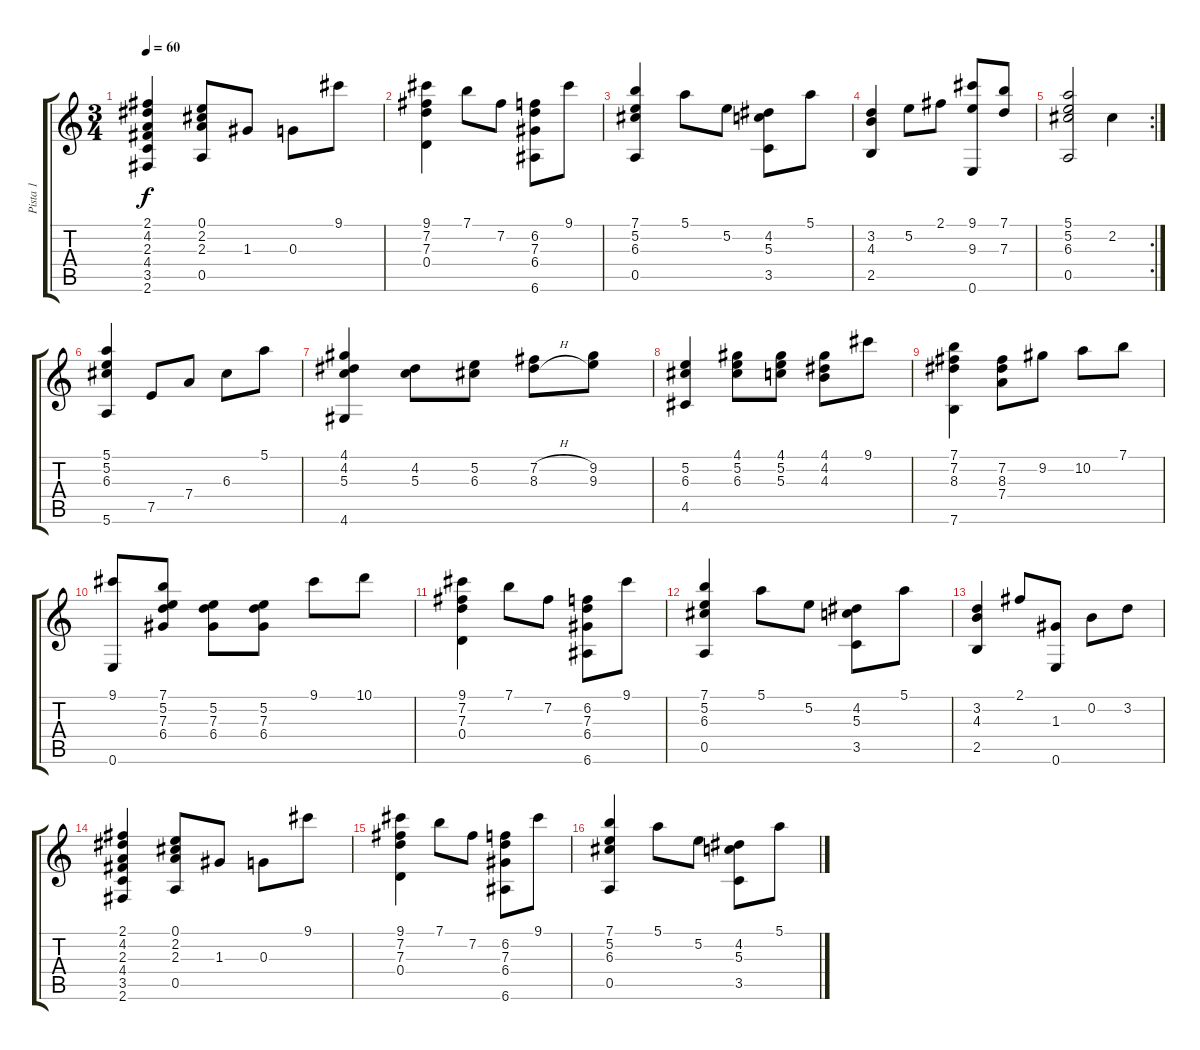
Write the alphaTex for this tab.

\track ("Pista 1" "Pista 1") {instrument acousticguitarnylon}
\staff {score tabs}
\tuning (E4 B3 G3 D3 A2 E2) {hide}
\ts (3 4)
\tempo 60
\clef g2
\ks c
(2.1 4.2 2.3 4.4 3.5 2.6).4{dy f} (0.1 2.2 2.3 0.5).8 1.3.8 0.3.8 9.1.8 |
(9.1 7.2 7.3 0.4).4 7.1.8 7.2.8 (6.2 7.3 6.4 6.6).8 9.1.8 |
(7.1 5.2 6.3 0.5).4 5.1.8 5.2.8 (4.2 5.3 3.5).8 5.1.8 |
(3.2 4.3 2.5).4 5.2.8 2.1.8 (9.1 9.3 0.6).8 (7.1 7.3).8 |
\rc 2
(5.1 5.2 6.3 0.5).2 2.2.4 |
(5.1 5.2 6.3 5.6).4 7.5.8 7.4.8 6.3.8 5.1.8 |
(4.1 4.2 5.3 4.6).4 (4.2 5.3).8 (5.2 6.3).8 (7.2{h} 8.3{h}).8 (9.2 9.3).8 |
(5.2 6.3 4.5).4 (4.1 5.2 6.3).8 (4.1 5.2 5.3).8 (4.1 4.2 4.3).8 9.1.8 |
(7.1 7.2 8.3 7.6).4 (7.2 8.3 7.4).8 9.2.8 10.2.8 7.1.8 |
(9.1 0.6).8 (7.1 5.2 7.3 6.4).8 (5.2 7.3 6.4).8 (5.2 7.3 6.4).8 9.1.8 10.1.8 |
(9.1 7.2 7.3 0.4).4 7.1.8 7.2.8 (6.2 7.3 6.4 6.6).8 9.1.8 |
(7.1 5.2 6.3 0.5).4 5.1.8 5.2.8 (4.2 5.3 3.5).8 5.1.8 |
(3.2 4.3 2.5).4 2.1.8 (1.3 0.6).8 0.2.8 3.2.8 |
(2.1 4.2 2.3 4.4 3.5 2.6).4 (0.1 2.2 2.3 0.5).8 1.3.8 0.3.8 9.1.8 |
(9.1 7.2 7.3 0.4).4 7.1.8 7.2.8 (6.2 7.3 6.4 6.6).8 9.1.8 |
(7.1 5.2 6.3 0.5).4 5.1.8 5.2.8 (4.2 5.3 3.5).8 5.1.8
